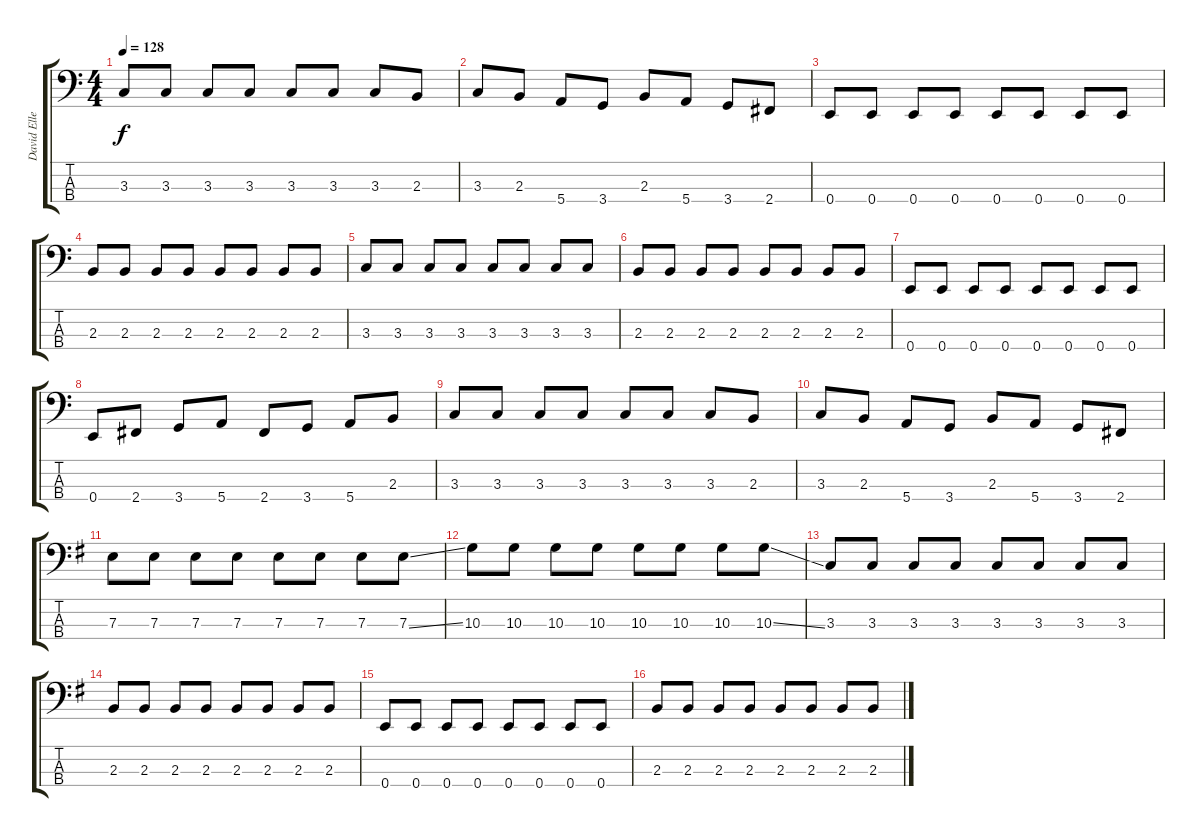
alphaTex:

\track ("David Ellefson" "David Elle") {instrument electricbasspick}
\staff {score tabs}
\tuning (G2 D2 A1 E1) {hide}
\ts (4 4)
\tempo 128
\clef f4
\ks c
3.3.8{dy f} 3.3.8 3.3.8 3.3.8 3.3.8 3.3.8 3.3.8 2.3.8 |
3.3.8 2.3.8 5.4.8 3.4.8 2.3.8 5.4.8 3.4.8 2.4.8 |
0.4.8 0.4.8 0.4.8 0.4.8 0.4.8 0.4.8 0.4.8 0.4.8 |
2.3.8 2.3.8 2.3.8 2.3.8 2.3.8 2.3.8 2.3.8 2.3.8 |
3.3.8 3.3.8 3.3.8 3.3.8 3.3.8 3.3.8 3.3.8 3.3.8 |
2.3.8 2.3.8 2.3.8 2.3.8 2.3.8 2.3.8 2.3.8 2.3.8 |
0.4.8 0.4.8 0.4.8 0.4.8 0.4.8 0.4.8 0.4.8 0.4.8 |
0.4.8 2.4.8 3.4.8 5.4.8 2.4.8 3.4.8 5.4.8 2.3.8 |
3.3.8 3.3.8 3.3.8 3.3.8 3.3.8 3.3.8 3.3.8 2.3.8 |
3.3.8 2.3.8 5.4.8 3.4.8 2.3.8 5.4.8 3.4.8 2.4.8 |
\ks g
7.3.8 7.3.8 7.3.8 7.3.8 7.3.8 7.3.8 7.3.8 7.3{ss}.8 |
10.3.8 10.3.8 10.3.8 10.3.8 10.3.8 10.3.8 10.3.8 10.3{ss}.8 |
3.3.8 3.3.8 3.3.8 3.3.8 3.3.8 3.3.8 3.3.8 3.3.8 |
2.3.8 2.3.8 2.3.8 2.3.8 2.3.8 2.3.8 2.3.8 2.3.8 |
0.4.8 0.4.8 0.4.8 0.4.8 0.4.8 0.4.8 0.4.8 0.4.8 |
2.3.8 2.3.8 2.3.8 2.3.8 2.3.8 2.3.8 2.3.8 2.3.8
